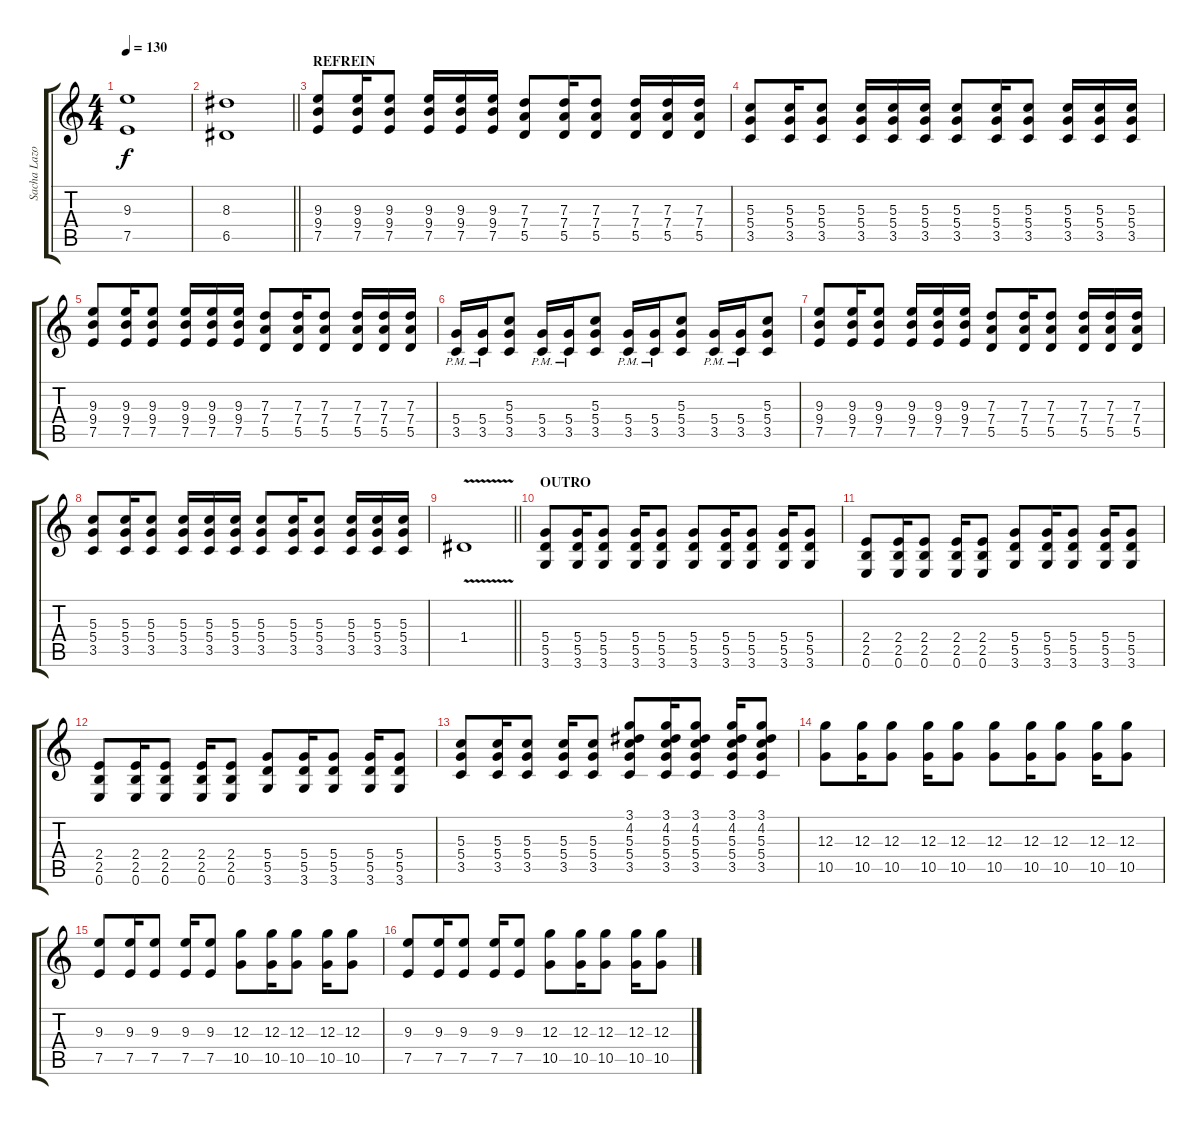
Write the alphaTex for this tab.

\track ("Sacha Lazor" "Sacha Lazo") {instrument distortionguitar}
\staff {score tabs}
\tuning (E4 B3 G3 D3 A2 E2) {hide}
\ts (4 4)
\tempo 130
\clef g2
\ks c
(9.3 7.5).1{dy f} |
\barLineRight lightlight
(8.3 6.5).1 |
\section ("" "REFREIN")
(9.3 9.4 7.5).8 (9.3 9.4 7.5).16 (9.3 9.4 7.5).8 (9.3 9.4 7.5).16 (9.3 9.4 7.5).16 (9.3 9.4 7.5).16 (7.3 7.4 5.5).8 (7.3 7.4 5.5).16 (7.3 7.4 5.5).8 (7.3 7.4 5.5).16 (7.3 7.4 5.5).16 (7.3 7.4 5.5).16 |
(5.3 5.4 3.5).8 (5.3 5.4 3.5).16 (5.3 5.4 3.5).8 (5.3 5.4 3.5).16 (5.3 5.4 3.5).16 (5.3 5.4 3.5).16 (5.3 5.4 3.5).8 (5.3 5.4 3.5).16 (5.3 5.4 3.5).8 (5.3 5.4 3.5).16 (5.3 5.4 3.5).16 (5.3 5.4 3.5).16 |
(9.3 9.4 7.5).8 (9.3 9.4 7.5).16 (9.3 9.4 7.5).8 (9.3 9.4 7.5).16 (9.3 9.4 7.5).16 (9.3 9.4 7.5).16 (7.3 7.4 5.5).8 (7.3 7.4 5.5).16 (7.3 7.4 5.5).8 (7.3 7.4 5.5).16 (7.3 7.4 5.5).16 (7.3 7.4 5.5).16 |
(5.4{pm} 3.5{pm}).16 (5.4{pm} 3.5{pm}).16 (5.3 5.4 3.5).8 (5.4{pm} 3.5{pm}).16 (5.4{pm} 3.5{pm}).16 (5.3 5.4 3.5).8 (5.4{pm} 3.5{pm}).16 (5.4{pm} 3.5{pm}).16 (5.3 5.4 3.5).8 (5.4{pm} 3.5{pm}).16 (5.4{pm} 3.5{pm}).16 (5.3 5.4 3.5).8 |
(9.3 9.4 7.5).8 (9.3 9.4 7.5).16 (9.3 9.4 7.5).8 (9.3 9.4 7.5).16 (9.3 9.4 7.5).16 (9.3 9.4 7.5).16 (7.3 7.4 5.5).8 (7.3 7.4 5.5).16 (7.3 7.4 5.5).8 (7.3 7.4 5.5).16 (7.3 7.4 5.5).16 (7.3 7.4 5.5).16 |
(5.3 5.4 3.5).8 (5.3 5.4 3.5).16 (5.3 5.4 3.5).8 (5.3 5.4 3.5).16 (5.3 5.4 3.5).16 (5.3 5.4 3.5).16 (5.3 5.4 3.5).8 (5.3 5.4 3.5).16 (5.3 5.4 3.5).8 (5.3 5.4 3.5).16 (5.3 5.4 3.5).16 (5.3 5.4 3.5).16 |
\barLineRight lightlight
1.4{v}.1 |
\section ("" "OUTRO")
(5.4 5.5 3.6).8 (5.4 5.5 3.6).16 (5.4 5.5 3.6).8 (5.4 5.5 3.6).16 (5.4 5.5 3.6).8 (5.4 5.5 3.6).8 (5.4 5.5 3.6).16 (5.4 5.5 3.6).8 (5.4 5.5 3.6).16 (5.4 5.5 3.6).8 |
(2.4 2.5 0.6).8 (2.4 2.5 0.6).16 (2.4 2.5 0.6).8 (2.4 2.5 0.6).16 (2.4 2.5 0.6).8 (5.4 5.5 3.6).8 (5.4 5.5 3.6).16 (5.4 5.5 3.6).8 (5.4 5.5 3.6).16 (5.4 5.5 3.6).8 |
(2.4 2.5 0.6).8 (2.4 2.5 0.6).16 (2.4 2.5 0.6).8 (2.4 2.5 0.6).16 (2.4 2.5 0.6).8 (5.4 5.5 3.6).8 (5.4 5.5 3.6).16 (5.4 5.5 3.6).8 (5.4 5.5 3.6).16 (5.4 5.5 3.6).8 |
(5.3 5.4 3.5).8 (5.3 5.4 3.5).16 (5.3 5.4 3.5).8 (5.3 5.4 3.5).16 (5.3 5.4 3.5).8 (3.1 4.2 5.3 5.4 3.5).8 (3.1 4.2 5.3 5.4 3.5).16 (3.1 4.2 5.3 5.4 3.5).8 (3.1 4.2 5.3 5.4 3.5).16 (3.1 4.2 5.3 5.4 3.5).8 |
(12.3 10.5).8 (12.3 10.5).16 (12.3 10.5).8 (12.3 10.5).16 (12.3 10.5).8 (12.3 10.5).8 (12.3 10.5).16 (12.3 10.5).8 (12.3 10.5).16 (12.3 10.5).8 |
(9.3 7.5).8 (9.3 7.5).16 (9.3 7.5).8 (9.3 7.5).16 (9.3 7.5).8 (12.3 10.5).8 (12.3 10.5).16 (12.3 10.5).8 (12.3 10.5).16 (12.3 10.5).8 |
(9.3 7.5).8 (9.3 7.5).16 (9.3 7.5).8 (9.3 7.5).16 (9.3 7.5).8 (12.3 10.5).8 (12.3 10.5).16 (12.3 10.5).8 (12.3 10.5).16 (12.3 10.5).8
